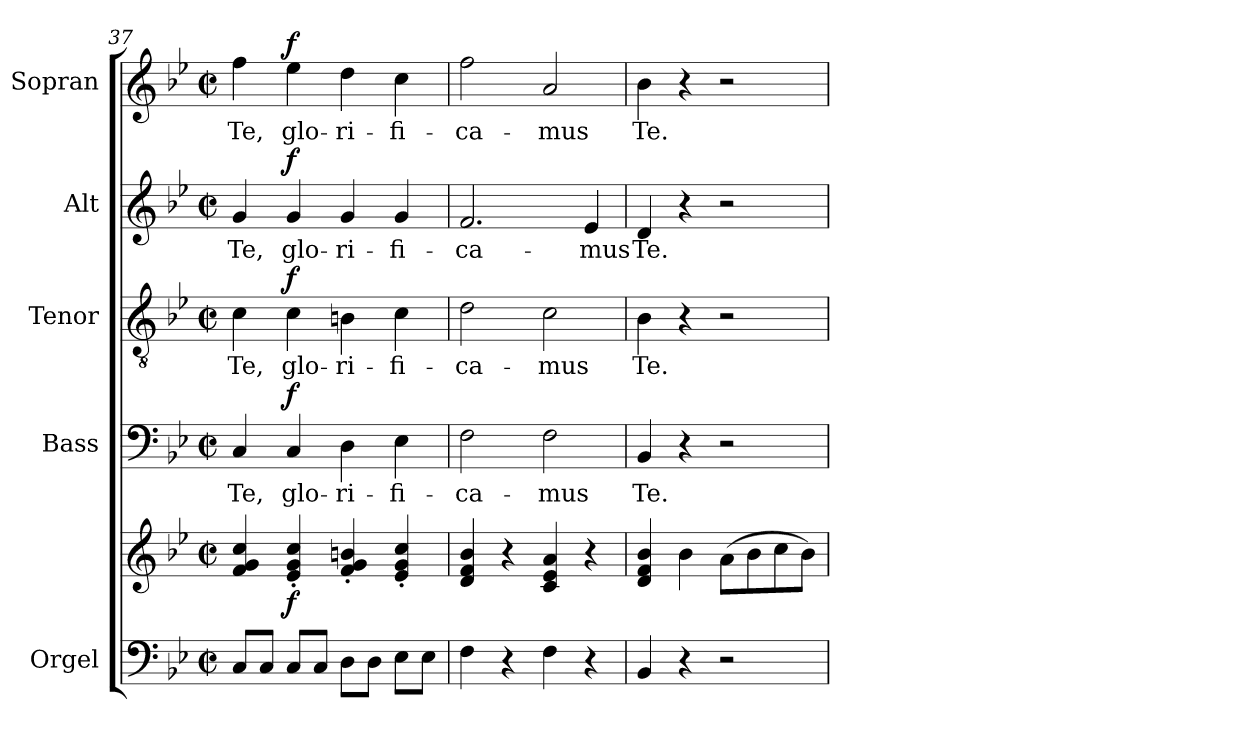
**kern	**kern	**dynam	**kern	**text	**dynam	**kern	**text	**dynam	**kern	**text	**dynam	**kern	**text	**dynam
*part5	*part5	*part5	*part4	*part4	*part4	*part3	*part3	*part3	*part2	*part2	*part2	*part1	*part1	*part1
*staff6	*staff5	*staff5/6	*staff4	*staff4	*staff4	*staff3	*staff3	*staff3	*staff2	*staff2	*staff2	*staff1	*staff1	*staff1
*I"Orgel	*	*	*I"Bass	*	*	*I"Tenor	*	*	*I"Alt	*	*	*I"Sopran	*	*
*I'Org.	*	*	*I'B.	*	*	*I'T.	*	*	*I'A.	*	*	*I'S.	*	*
*clefF4	*clefG2	*	*clefF4	*	*	*clefGv2	*	*	*clefG2	*	*	*clefG2	*	*
*k[b-e-]	*k[b-e-]	*	*k[b-e-]	*	*	*k[b-e-]	*	*	*k[b-e-]	*	*	*k[b-e-]	*	*
*B-:	*B-:	*	*B-:	*	*	*B-:	*	*	*B-:	*	*	*B-:	*	*
*M2/2	*M2/2	*	*M2/2	*	*	*M2/2	*	*	*M2/2	*	*	*M2/2	*	*
*met(c|)	*met(c|)	*	*met(c|)	*	*	*met(c|)	*	*	*met(c|)	*	*	*met(c|)	*	*
=37	=37	=37	=37	=37	=37	=37	=37	=37	=37	=37	=37	=37	=37	=37
!	!	!	!	!LO:LY:b	!	!	!LO:LY:b	!	!	!LO:LY:b	!	!	!LO:LY:b	!
8C/L	4f/ 4g/ 4cc/	.	4C/	Te,	.	4c\	Te,	.	4g/	Te,	.	4ff\	Te,	.
8C/J	.	.	.	.	.	.	.	.	.	.	.	.	.	.
!	!	!LO:DY:b	!	!LO:LY:b	!LO:DY:a	!	!LO:LY:b	!LO:DY:a	!	!LO:LY:b	!LO:DY:a	!	!LO:LY:b	!LO:DY:a
8C/L	4e-/'< 4g/'< 4cc/'<	f	4C/	glo-	f	4c\	glo-	f	4g/	glo-	f	4ee-\	glo-	f
8C/J	.	.	.	.	.	.	.	.	.	.	.	.	.	.
!	!	!	!	!LO:LY:b	!	!	!LO:LY:b	!	!	!LO:LY:b	!	!	!LO:LY:b	!
8D\L	4f/'< 4g/'< 4bn/'<	.	4D\	-ri-	.	4Bn\	-ri-	.	4g/	-ri-	.	4dd\	-ri-	.
8D\J	.	.	.	.	.	.	.	.	.	.	.	.	.	.
!	!	!	!	!LO:LY:b	!	!	!LO:LY:b	!	!	!LO:LY:b	!	!	!LO:LY:b	!
8E-\L	4e-/'< 4g/'< 4cc/'<	.	4E-\	-fi-	.	4c\	-fi-	.	4g/	-fi-	.	4cc\	-fi-	.
8E-\J	.	.	.	.	.	.	.	.	.	.	.	.	.	.
=38	=38	=38	=38	=38	=38	=38	=38	=38	=38	=38	=38	=38	=38	=38
!	!	!	!	!LO:LY:b	!	!	!LO:LY:b	!	!	!LO:LY:b	!	!	!LO:LY:b	!
4F\	4d/ 4f/ 4b-/	.	2F\	-ca-	.	2d\	-ca-	.	2.f/	-ca-	.	2ff\	-ca-	.
4r	4r	.	.	.	.	.	.	.	.	.	.	.	.	.
!	!	!	!	!LO:LY:b	!	!	!LO:LY:b	!	!	!	!	!	!LO:LY:b	!
4F\	4c/ 4e-/ 4a/	.	2F\	-mus	.	2c\	-mus	.	.	.	.	2a/	-mus	.
!	!	!	!	!	!	!	!	!	!	!LO:LY:b	!	!	!	!
4r	4r	.	.	.	.	.	.	.	4e-/	-mus	.	.	.	.
=39	=39	=39	=39	=39	=39	=39	=39	=39	=39	=39	=39	=39	=39	=39
!	!	!	!	!LO:LY:b	!	!	!LO:LY:b	!	!	!LO:LY:b	!	!	!LO:LY:b	!
4BB-/	4d/ 4f/ 4b-/	.	4BB-/	Te.	.	4B-\	Te.	.	4d/	Te.	.	4b-\	Te.	.
4r	4b-\	.	4r	.	.	4r	.	.	4r	.	.	4r	.	.
2r	(>8a\L	.	2r	.	.	2r	.	.	2r	.	.	2r	.	.
.	8b-\	.	.	.	.	.	.	.	.	.	.	.	.	.
.	8cc\	.	.	.	.	.	.	.	.	.	.	.	.	.
.	8b-\J)	.	.	.	.	.	.	.	.	.	.	.	.	.
=	=	=	=	=	=	=	=	=	=	=	=	=	=	=
*-	*-	*-	*-	*-	*-	*-	*-	*-	*-	*-	*-	*-	*-	*-
